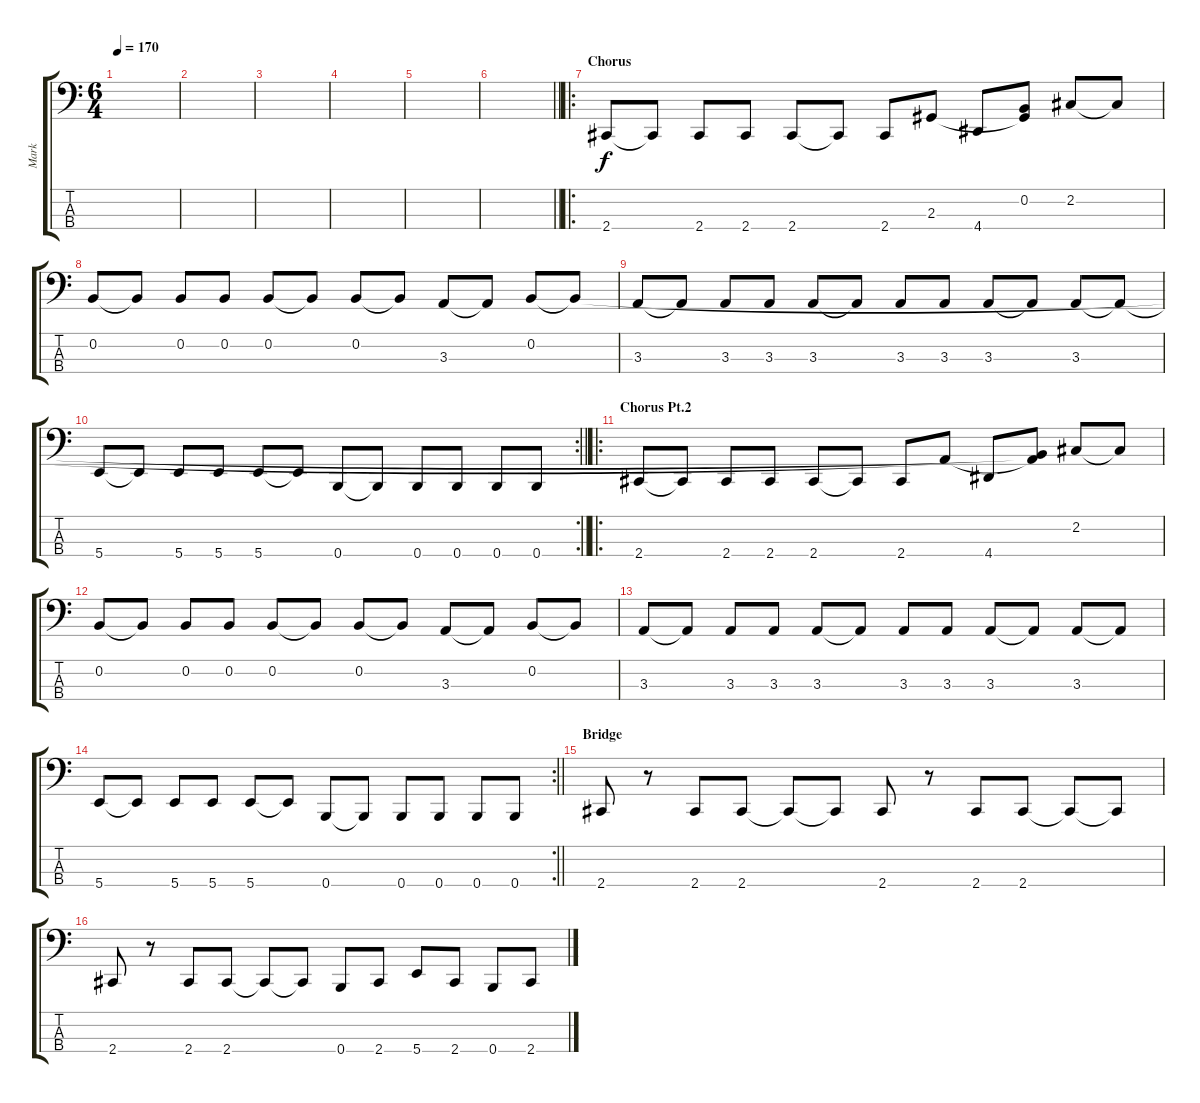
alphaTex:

\track ("Mark" "Mark") {instrument electricbassfinger}
\staff {score tabs}
\tuning (E2 B1 Gb1 B0) {hide}
\ts (6 4)
\tempo 170
\clef f4
\ks c
|
|
|
|
|
\barLineRight lightlight
|
\ro
\section ("" "Chorus")
2.4.8 2.4{t}.8 2.4.8 2.4.8 2.4.8 2.4{t}.8 2.4.8 2.3.8 4.4.8 (0.2 2.3{t}).8 2.2.8 2.2{t}.8 |
0.2.8 0.2{t}.8 0.2.8 0.2.8 0.2.8 0.2{t}.8 0.2.8 0.2{t}.8 3.3.8 3.3{t}.8 0.2.8 0.2{t}.8 |
3.3.8 3.3{t}.8 3.3.8 3.3.8 3.3.8 3.3{t}.8 3.3.8 3.3.8 3.3.8 3.3{t}.8 3.3.8 3.3{t}.8 |
\rc 2
\barLineRight lightlight
5.4.8 5.4{t}.8 5.4.8 5.4.8 5.4.8 5.4{t}.8 0.4.8 0.4{t}.8 0.4.8 0.4.8 0.4.8 0.4.8 |
\ro
\section ("" "Chorus Pt.2")
2.4.8 2.4{t}.8 2.4.8 2.4.8 2.4.8 2.4{t}.8 2.4.8 3.3{t}.8 4.4.8 (0.2{t} 3.3{t}).8 2.2.8 2.2{t}.8 |
0.2.8 0.2{t}.8 0.2.8 0.2.8 0.2.8 0.2{t}.8 0.2.8 0.2{t}.8 3.3.8 3.3{t}.8 0.2.8 0.2{t}.8 |
3.3.8 3.3{t}.8 3.3.8 3.3.8 3.3.8 3.3{t}.8 3.3.8 3.3.8 3.3.8 3.3{t}.8 3.3.8 3.3{t}.8 |
\rc 2
\barLineRight lightlight
5.4.8 5.4{t}.8 5.4.8 5.4.8 5.4.8 5.4{t}.8 0.4.8 0.4{t}.8 0.4.8 0.4.8 0.4.8 0.4.8 |
\section ("" "Bridge")
2.4.8 r.8 2.4.8 2.4.8 2.4{t}.8 2.4{t}.8 2.4.8 r.8 2.4.8 2.4.8 2.4{t}.8 2.4{t}.8 |
2.4.8 r.8 2.4.8 2.4.8 2.4{t}.8 2.4{t}.8 0.4.8 2.4.8 5.4.8 2.4.8 0.4.8 2.4.8
